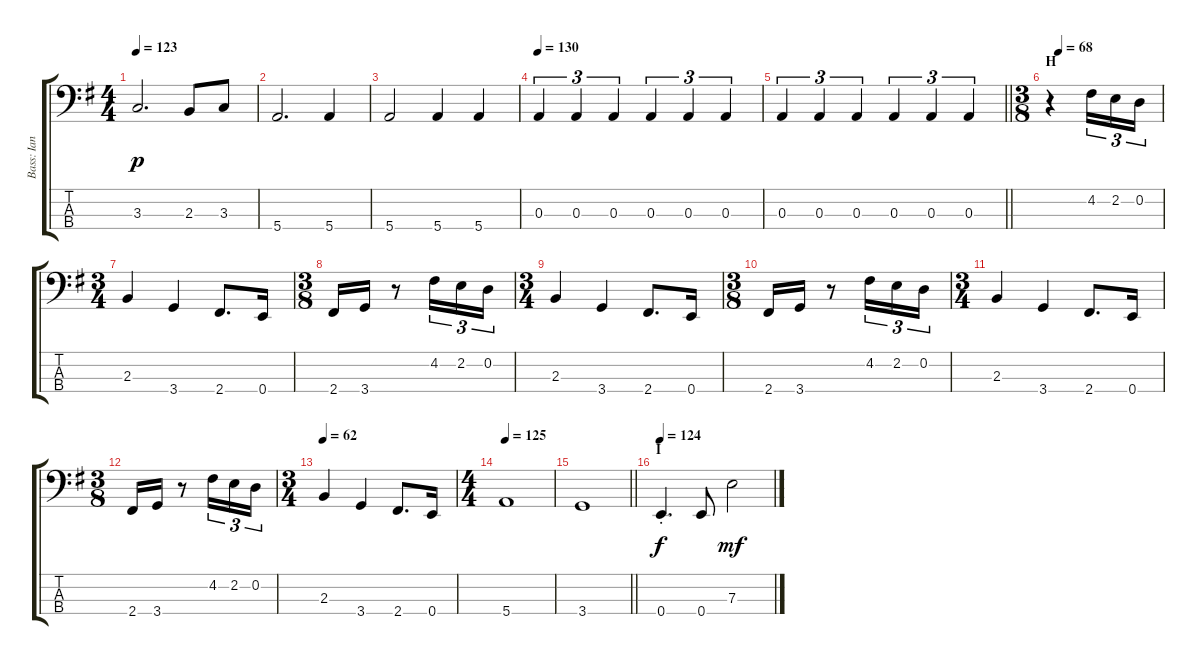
\track ("Bass: Ian" "Bass: Ian") {instrument electricbassfinger}
\staff {score tabs}
\tuning (G2 D2 A1 E1) {hide}
\ts (4 4)
\tempo 123
\clef f4
\ks g
3.3{t}.2{d dy p} 2.3.8 3.3.8 |
5.4.2{d} 5.4.4 |
5.4.2 5.4.4 5.4.4 |
\tempo 130
0.3.4{tu (3 2)} 0.3.4{tu (3 2)} 0.3.4{tu (3 2)} 0.3.4{tu (3 2)} 0.3.4{tu (3 2)} 0.3.4{tu (3 2)} |
\barLineRight lightlight
0.3.4{tu (3 2)} 0.3.4{tu (3 2)} 0.3.4{tu (3 2)} 0.3.4{tu (3 2)} 0.3.4{tu (3 2)} 0.3.4{tu (3 2)} |
\ts (3 8)
\section ("" "H")
\tempo (68 0.08333333333333333)
r.4 4.2.16{tu (3 2)} 2.2.16{tu (3 2) beam merge} 0.2.16{tu (3 2)} |
\ts (3 4)
2.3.4 3.4.4 2.4.8{d} 0.4.16 |
\ts (3 8)
2.4.16 3.4.16 r.8 4.2.16{tu (3 2)} 2.2.16{tu (3 2) beam merge} 0.2.16{tu (3 2)} |
\ts (3 4)
2.3.4 3.4.4 2.4.8{d} 0.4.16 |
\ts (3 8)
2.4.16 3.4.16 r.8 4.2.16{tu (3 2)} 2.2.16{tu (3 2) beam merge} 0.2.16{tu (3 2)} |
\ts (3 4)
2.3.4 3.4.4 2.4.8{d} 0.4.16 |
\ts (3 8)
2.4.16 3.4.16 r.8 4.2.16{tu (3 2)} 2.2.16{tu (3 2) beam merge} 0.2.16{tu (3 2)} |
\ts (3 4)
\tempo 62
2.3.4 3.4.4 2.4.8{d} 0.4.16 |
\ts (4 4)
\tempo 125
5.4.1 |
\barLineRight lightlight
3.4.1 |
\section ("" "I")
\tempo 124
0.4{st}.4{d dy f} 0.4.8 7.3.2{dy mf}
